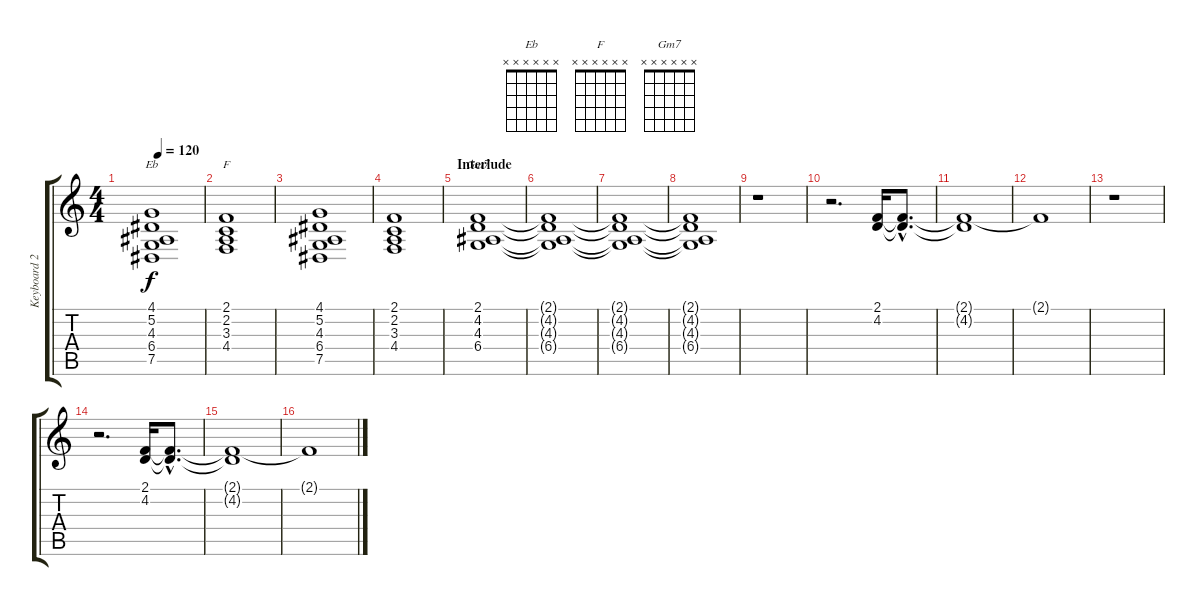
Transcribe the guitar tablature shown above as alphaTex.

\track ("Keyboard 2" "Keyboard 2") {instrument pad2warm}
\staff {score tabs}
\tuning (Eb4 Bb3 Gb3 Db3 Ab2 Eb2) {hide}
\chord ("Eb" x x x x x x)
\chord ("F" x x x x x x)
\chord ("Gm7" x x x x x x)
\ts (4 4)
\tempo 120
\clef g2
\ks c
(4.1 5.2 4.3 6.4 7.5).1{ch "Eb" dy f} |
(2.1 2.2 3.3 4.4).1{ch "F"} |
(4.1 5.2 4.3 6.4 7.5).1 |
(2.1 2.2 3.3 4.4).1 |
\section ("" "Interlude")
(2.1 4.2 4.3 6.4).1{ch "Gm7" volume 9 instrument stringensemble1} |
(2.1{t} 4.2{t} 4.3{t} 6.4{t}).1{volume 3} |
(2.1{t} 4.2{t} 4.3{t} 6.4{t}).1 |
(2.1{t} 4.2{t} 4.3{t} 6.4{t}).1 |
r.1 |
r.2{d} (2.1 4.2).16{volume 2 balance 4 instrument drawbarorgan} (2.1{hac t} 4.2{hac t}).8{d volume 11} |
(2.1{t} 4.2{t}).1 |
2.1{t}.1 |
r.1 |
r.2{d} (2.1 4.2).16{volume 2 balance 4 instrument drawbarorgan} (2.1{hac t} 4.2{hac t}).8{d volume 11} |
(2.1{t} 4.2{t}).1 |
2.1{t}.1
